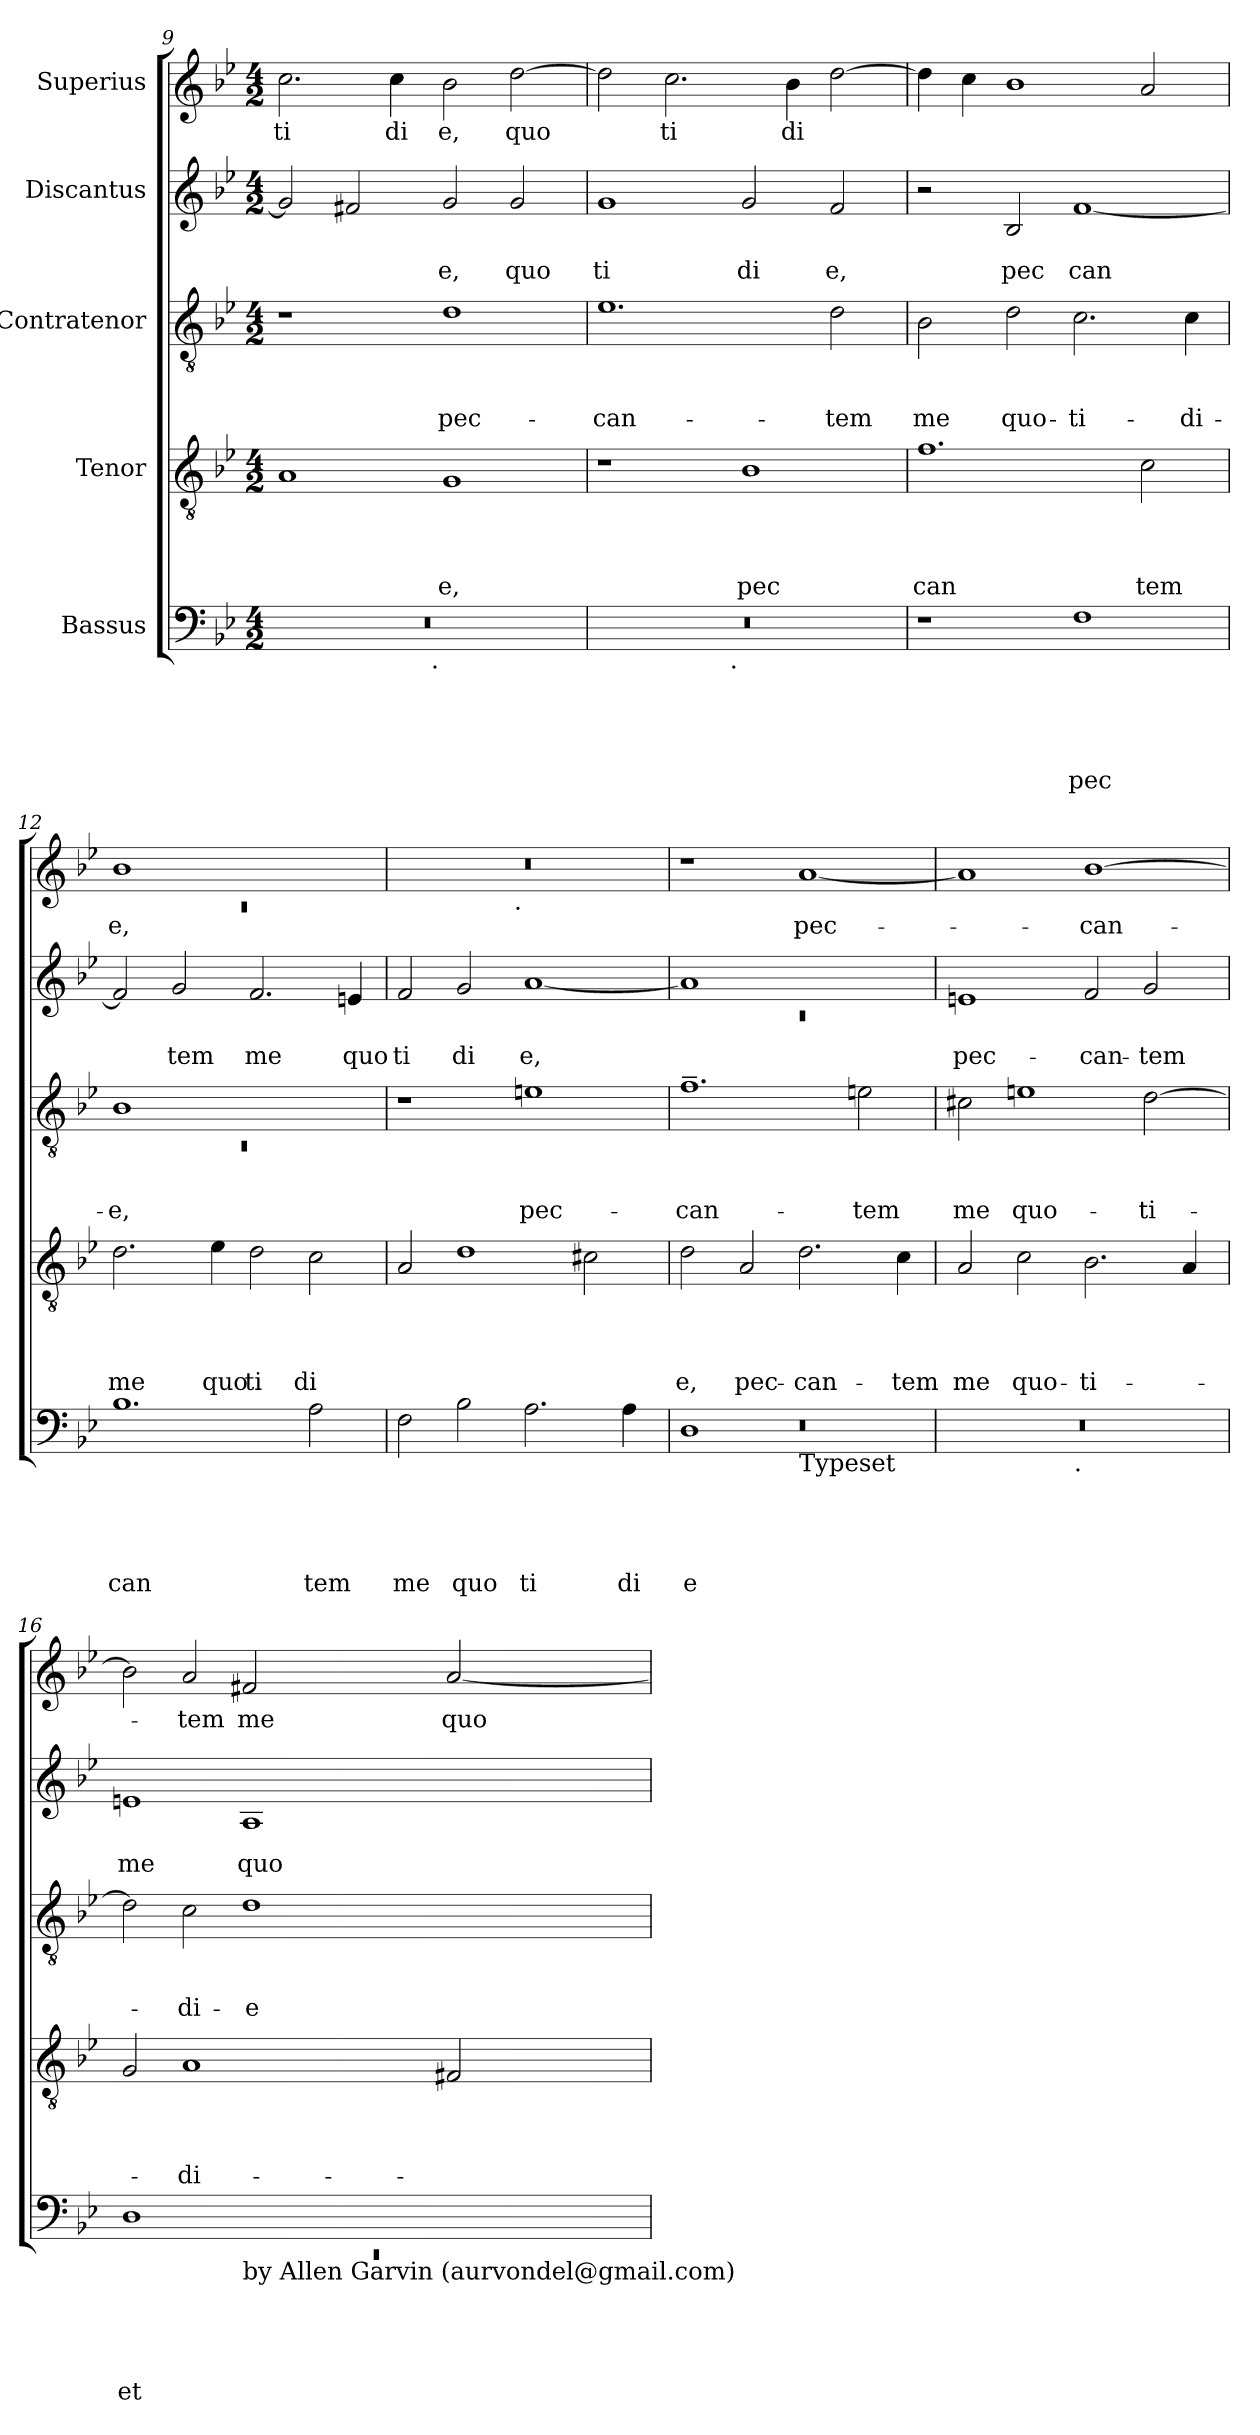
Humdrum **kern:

**kern	**text	**text	**text	**text	**text	**kern	**text	**text	**text	**text	**kern	**text	**text	**text	**kern	**text	**text	**kern	**text
*part5	*part5	*part5	*part5	*part5	*part5	*part4	*part4	*part4	*part4	*part4	*part3	*part3	*part3	*part3	*part2	*part2	*part2	*part1	*part1
*staff5	*staff5	*staff5	*staff5	*staff5	*staff5	*staff4	*staff4	*staff4	*staff4	*staff4	*staff3	*staff3	*staff3	*staff3	*staff2	*staff2	*staff2	*staff1	*staff1
*I"Bassus	*	*	*	*	*	*I"Tenor	*	*	*	*	*I"Contratenor	*	*	*	*I"Discantus	*	*	*I"Superius	*
*clefF4	*	*	*	*	*	*clefGv2	*	*	*	*	*clefGv2	*	*	*	*clefG2	*	*	*clefG2	*
*k[b-e-]	*	*	*	*	*	*k[b-e-]	*	*	*	*	*k[b-e-]	*	*	*	*k[b-e-]	*	*	*k[b-e-]	*
*B-:	*	*	*	*	*	*B-:	*	*	*	*	*B-:	*	*	*	*B-:	*	*	*B-:	*
*M4/2	*	*	*	*	*	*M4/2	*	*	*	*	*M4/2	*	*	*	*M4/2	*	*	*M4/2	*
=9	=9	=9	=9	=9	=9	=9	=9	=9	=9	=9	=9	=9	=9	=9	=9	=9	=9	=9	=9
!	!	!	!	!	!	!	!	!	!	!	!	!	!	!	!	!	!	!	!LO:LY:b
*^	*	*	*	*	*	*	*	*	*	*	*	*	*	*	*	*	*	*	*
0r	2ryy	.	.	.	.	.	1A	.	.	.	.	1r	.	.	.	2g/]	.	.	2.cc\	ti
.	4...ryy	.	.	.	.	.	.	.	.	.	.	.	.	.	.	2f#X/	.	.	.	.
!	!	!	!	!	!	!	!	!	!	!	!	!	!	!	!	!	!	!	!	!LO:LY:b
.	.	.	.	.	.	.	.	.	.	.	.	.	.	.	.	.	.	.	4cc\	di
!	!LO:TX:b:t=.	!	!	!	!	!	!	!	!	!	!	!	!	!	!	!	!	!	!	!
.	1ryy	.	.	.	.	.	.	.	.	.	.	.	.	.	.	.	.	.	.	.
!	!	!	!	!	!	!	!	!	!	!	!LO:LY:b	!	!	!	!LO:LY:b	!	!	!LO:LY:b	!	!LO:LY:b
.	.	.	.	.	.	.	1G	.	.	.	e,	1d	.	.	pec-	2g/	.	e,	2b-\	e,
!	!	!	!	!	!	!	!	!	!	!	!	!	!	!	!	!	!	!LO:LY:b	!	!LO:LY:b
.	.	.	.	.	.	.	.	.	.	.	.	.	.	.	.	2g/	.	quo	[>2dd\	quo
.	32ryy	.	.	.	.	.	.	.	.	.	.	.	.	.	.	.	.	.	.	.
=10	=10	=10	=10	=10	=10	=10	=10	=10	=10	=10	=10	=10	=10	=10	=10	=10	=10	=10	=10	=10
!	!	!	!	!	!	!	!	!	!	!	!	!	!	!	!LO:LY:b	!	!	!LO:LY:b	!	!
0r	2ryy	.	.	.	.	.	1r	.	.	.	.	1.e-	.	.	-can-	1g	.	ti	2dd\]	.
!	!	!	!	!	!	!	!	!	!	!	!	!	!	!	!	!	!	!	!	!LO:LY:b
.	4...ryy	.	.	.	.	.	.	.	.	.	.	.	.	.	.	.	.	.	2.cc\	ti
!	!LO:TX:b:t=.	!	!	!	!	!	!	!	!	!	!	!	!	!	!	!	!	!	!	!
.	1ryy	.	.	.	.	.	.	.	.	.	.	.	.	.	.	.	.	.	.	.
!	!	!	!	!	!	!	!	!	!	!	!LO:LY:b	!	!	!	!	!	!	!LO:LY:b	!	!
.	.	.	.	.	.	.	1B-	.	.	.	pec	.	.	.	.	2g/	.	di	.	.
!	!	!	!	!	!	!	!	!	!	!	!	!	!	!	!	!	!	!	!	!LO:LY:b
.	.	.	.	.	.	.	.	.	.	.	.	.	.	.	.	.	.	.	4b-\	di
!	!	!	!	!	!	!	!	!	!	!	!	!	!	!	!LO:LY:b	!	!	!LO:LY:b	!	!
.	.	.	.	.	.	.	.	.	.	.	.	2d\	.	.	-tem	2f/	.	e,	[>2dd\	.
.	32ryy	.	.	.	.	.	.	.	.	.	.	.	.	.	.	.	.	.	.	.
=11	=11	=11	=11	=11	=11	=11	=11	=11	=11	=11	=11	=11	=11	=11	=11	=11	=11	=11	=11	=11
!	!	!	!	!	!	!	!	!	!	!	!LO:LY:b	!	!	!	!LO:LY:b	!	!	!	!	!
*v	*v	*	*	*	*	*	*	*	*	*	*	*	*	*	*	*	*	*	*	*
1r	.	.	.	.	.	1.f	.	.	.	can	2B-\	.	.	me	2r	.	.	4dd\]	.
.	.	.	.	.	.	.	.	.	.	.	.	.	.	.	.	.	.	4cc\	.
!	!	!	!	!	!	!	!	!	!	!	!	!	!	!LO:LY:b	!	!	!LO:LY:b	!	!
.	.	.	.	.	.	.	.	.	.	.	2d\	.	.	quo-	2B-/	.	pec	1b-	.
!	!	!	!	!	!LO:LY:b	!	!	!	!	!	!	!	!	!LO:LY:b	!	!	!LO:LY:b	!	!
1F	.	.	.	.	pec	.	.	.	.	.	2.c\	.	.	-ti-	[<1f	.	can	.	.
!	!	!	!	!	!	!	!	!	!	!LO:LY:b	!	!	!	!	!	!	!	!	!
.	.	.	.	.	.	2c\	.	.	.	tem	.	.	.	.	.	.	.	2a/	.
!	!	!	!	!	!	!	!	!	!	!	!	!	!	!LO:LY:b	!	!	!	!	!
.	.	.	.	.	.	.	.	.	.	.	4c\	.	.	-di-	.	.	.	.	.
=12	=12	=12	=12	=12	=12	=12	=12	=12	=12	=12	=12	=12	=12	=12	=12	=12	=12	=12	=12
*	*	*	*	*	*	*	*	*	*	*	*^	*	*	*	*	*	*	*^	*
!	!	!	!	!	!LO:LY:b	!	!	!	!	!LO:LY:b	!	!LO:N:vis=1	!	!	!LO:LY:b	!	!	!	!	!LO:N:vis=1	!LO:LY:b
1.B-	.	.	.	.	can	2.d\	.	.	.	me	1B-	0rC	.	.	-e,	2f/]	.	.	1b-	0rc	e,
!	!	!	!	!	!	!	!	!	!	!	!	!	!	!	!	!	!	!LO:LY:b	!	!	!
.	.	.	.	.	.	.	.	.	.	.	.	.	.	.	.	2g/	.	tem	.	.	.
!	!	!	!	!	!	!	!	!	!	!LO:LY:b	!	!	!	!	!	!	!	!	!	!	!
.	.	.	.	.	.	4e-\	.	.	.	quo	.	.	.	.	.	.	.	.	.	.	.
!	!	!	!	!	!	!	!	!	!	!LO:LY:b	!	!	!	!	!	!	!	!LO:LY:b	!	!	!
.	.	.	.	.	.	2d\	.	.	.	ti	1ryy	.	.	.	.	2.f/	.	me	1ryy	.	.
!	!	!	!	!	!LO:LY:b	!	!	!	!	!LO:LY:b	!	!	!	!	!	!	!	!	!	!	!
2A\	.	.	.	.	tem	2c\	.	.	.	di	.	.	.	.	.	.	.	.	.	.	.
!	!	!	!	!	!	!	!	!	!	!	!	!	!	!	!	!	!	!LO:LY:b	!	!	!
.	.	.	.	.	.	.	.	.	.	.	.	.	.	.	.	4en/	.	quo	.	.	.
*	*	*	*	*	*	*	*	*	*	*	*v	*v	*	*	*	*	*	*	*	*	*
=13	=13	=13	=13	=13	=13	=13	=13	=13	=13	=13	=13	=13	=13	=13	=13	=13	=13	=13	=13	=13
!	!	!	!	!	!LO:LY:b	!	!	!	!	!	!	!	!	!	!	!	!LO:LY:b	!	!	!
2F\	.	.	.	.	me	2A/	.	.	.	.	1r	.	.	.	2f/	.	ti	0r	2ryy	.
!	!	!	!	!	!LO:LY:b	!	!	!	!	!	!	!	!	!	!	!	!LO:LY:b	!	!	!
2B-\	.	.	.	.	quo	1d	.	.	.	.	.	.	.	.	2g/	.	di	.	4...ryy	.
!	!	!	!	!	!	!	!	!	!	!	!	!	!	!	!	!	!	!	!LO:TX:b:t=.	!
.	.	.	.	.	.	.	.	.	.	.	.	.	.	.	.	.	.	.	1ryy	.
!	!	!	!	!	!LO:LY:b	!	!	!	!	!	!	!	!	!LO:LY:b	!	!	!LO:LY:b	!	!	!
2.A\	.	.	.	.	ti	.	.	.	.	.	1en	.	.	pec-	[<1a	.	e,	.	.	.
.	.	.	.	.	.	2c#X\	.	.	.	.	.	.	.	.	.	.	.	.	.	.
!	!	!	!	!	!LO:LY:b	!	!	!	!	!	!	!	!	!	!	!	!	!	!	!
4A\	.	.	.	.	di	.	.	.	.	.	.	.	.	.	.	.	.	.	.	.
.	.	.	.	.	.	.	.	.	.	.	.	.	.	.	.	.	.	.	32ryy	.
!!LO:LB:g=z
=14	=14	=14	=14	=14	=14	=14	=14	=14	=14	=14	=14	=14	=14	=14	=14	=14	=14	=14	=14	=14
*^	*	*	*	*	*	*	*	*	*	*	*	*	*	*	*^	*	*	*	*	*
*	*^	*	*	*	*	*	*	*	*	*	*	*	*	*	*	*	*	*	*	*	*	*
!	!	!LO:N:vis=1	!	!	!	!	!LO:LY:b	!	!	!	!	!LO:LY:b	!	!	!	!LO:LY:b	!	!LO:N:vis=1	!	!	!	!	!
*	*	*	*	*	*	*	*	*	*	*	*	*	*	*	*	*	*	*	*	*	*v	*v	*
0ryy	1D	0r	.	.	.	.	e	2d\	.	.	.	e,	1.f~>	.	.	-can-	1a]	0rc	.	.	1r	.
!	!	!	!	!	!	!	!	!	!	!	!	!LO:LY:b	!	!	!	!	!	!	!	!	!	!
.	.	.	.	.	.	.	.	2A/	.	.	.	pec-	.	.	.	.	.	.	.	.	.	.
!	!LO:TX:b:t=Typeset	!	!	!	!	!	!	!	!	!	!	!	!	!	!	!	!	!	!	!	!	!
!	!	!	!	!	!	!	!	!	!	!	!	!LO:LY:b	!	!	!	!	!	!	!	!	!	!LO:LY:b
.	1ryy	.	.	.	.	.	.	2.d\	.	.	.	-can-	.	.	.	.	1ryy	.	.	.	[<1a	pec-
!	!	!	!	!	!	!	!	!	!	!	!	!	!	!	!	!LO:LY:b	!	!	!	!	!	!
.	.	.	.	.	.	.	.	.	.	.	.	.	2en\	.	.	-tem	.	.	.	.	.	.
!	!	!	!	!	!	!	!	!	!	!	!	!LO:LY:b	!	!	!	!	!	!	!	!	!	!
.	.	.	.	.	.	.	.	4c\	.	.	.	-tem	.	.	.	.	.	.	.	.	.	.
*v	*v	*v	*	*	*	*	*	*	*	*	*	*	*	*	*	*	*v	*v	*	*	*	*
=15	=15	=15	=15	=15	=15	=15	=15	=15	=15	=15	=15	=15	=15	=15	=15	=15	=15	=15	=15
!	!	!	!	!	!	!	!	!	!	!LO:LY:b	!	!	!	!LO:LY:b	!	!	!LO:LY:b	!	!
*^	*	*	*	*	*	*	*	*	*	*	*	*	*	*	*	*	*	*	*
0r	2ryy	.	.	.	.	.	2A/	.	.	.	me	2c#X\	.	.	me	1en	.	pec-	1a]	.
!	!	!	!	!	!	!	!	!	!	!	!LO:LY:b	!	!	!	!LO:LY:b	!	!	!	!	!
.	4...ryy	.	.	.	.	.	2c\	.	.	.	quo-	1en	.	.	quo-	.	.	.	.	.
!	!LO:TX:b:t=.	!	!	!	!	!	!	!	!	!	!	!	!	!	!	!	!	!	!	!
.	1ryy	.	.	.	.	.	.	.	.	.	.	.	.	.	.	.	.	.	.	.
!	!	!	!	!	!	!	!	!	!	!	!LO:LY:b	!	!	!	!	!	!	!LO:LY:b	!	!LO:LY:b
.	.	.	.	.	.	.	2.B-\	.	.	.	-ti-	.	.	.	.	2f/	.	-can-	[>1b-	-can-
!	!	!	!	!	!	!	!	!	!	!	!	!	!	!	!LO:LY:b	!	!	!LO:LY:b	!	!
.	.	.	.	.	.	.	.	.	.	.	.	[>2d\	.	.	-ti-	2g/	.	-tem	.	.
.	.	.	.	.	.	.	4A/	.	.	.	.	.	.	.	.	.	.	.	.	.
.	32ryy	.	.	.	.	.	.	.	.	.	.	.	.	.	.	.	.	.	.	.
=16	=16	=16	=16	=16	=16	=16	=16	=16	=16	=16	=16	=16	=16	=16	=16	=16	=16	=16	=16	=16
!	!LO:N:vis=1	!	!	!	!	!LO:LY:b	!	!	!	!	!	!	!	!	!	!	!	!LO:LY:b	!	!
*	*^	*	*	*	*	*	*	*	*	*	*	*	*	*	*	*	*	*	*	*
0ryy	0rEE	1D	.	.	.	.	et	2G/	.	.	.	.	2d\]	.	.	.	1en	.	me	2b-\]	.
!	!	!	!	!	!	!	!	!	!	!	!	!LO:LY:b	!	!	!	!LO:LY:b	!	!	!	!	!LO:LY:b
.	.	.	.	.	.	.	.	1A	.	.	.	-di-	2c\	.	.	-di-	.	.	.	2a/	-tem
!	!	!LO:TX:b:t=by Allen Garvin (aurvondel@gmail.com)	!	!	!	!	!	!	!	!	!	!	!	!	!	!	!	!	!	!	!
!	!	!	!	!	!	!	!	!	!	!	!	!	!	!	!	!LO:LY:b	!	!	!LO:LY:b	!	!LO:LY:b
.	.	1ryy	.	.	.	.	.	.	.	.	.	.	1d	.	.	-e	1A	.	quo-	2f#X/	me
!	!	!	!	!	!	!	!	!	!	!	!	!	!	!	!	!	!	!	!	!	!LO:LY:b
.	.	.	.	.	.	.	.	2F#X/	.	.	.	.	.	.	.	.	.	.	.	[<2a/	quo-
*v	*v	*v	*	*	*	*	*	*	*	*	*	*	*	*	*	*	*	*	*	*	*
=	=	=	=	=	=	=	=	=	=	=	=	=	=	=	=	=	=	=	=
*-	*-	*-	*-	*-	*-	*-	*-	*-	*-	*-	*-	*-	*-	*-	*-	*-	*-	*-	*-
